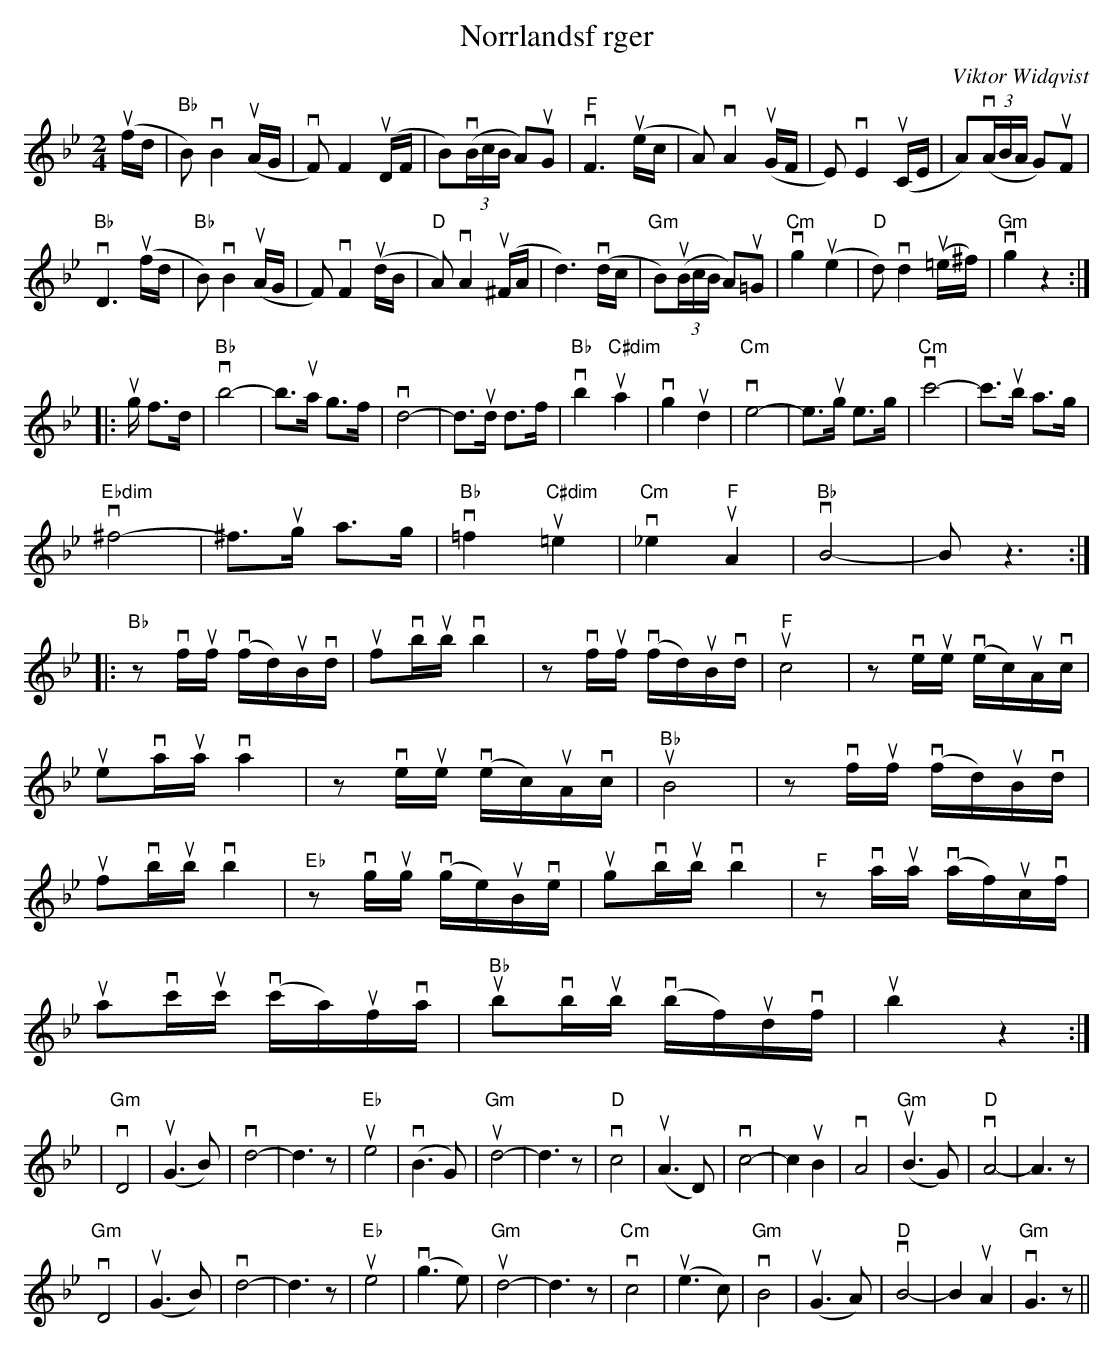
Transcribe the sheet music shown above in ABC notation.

X:1
T:Norrlandsf rger
M:2/4
C:Viktor Widqvist
L:1/8
K:Bb
u(f/d/ |"Bb" B)vB2u(A/G/ | vF)F2u(D/F/ | B)(v(3B/c/B/ A)uG | "F"vF3u(e/c/ | A)vA2u(G/F/ | E)vE2u(C/E/ | A)(v(3A/B/A/ G)uF |
"Bb" vD3u(f/d/ | "Bb" B)vB2 u(A/G/ | F)vF2u(d/B/ | "D"A)vA2u(^F/A/ | d3)v(d/c/ | "Gm"B)(u(3B/c/B/ A)u=G | "Cm"vg2 (u'e2 | "D"d)vd2u(=e/^f/) | "Gm"vg2z2 :|
|:ug/ f>d | "Bb"vb4- |b3/ua/ g>f | vd4- |d3/ud/ d>f | "Bb"vb2 "C#dim"ua2 | vg2 ud2 | "Cm"ve4- |e3/ug/ e>g |"Cm" vc'4- | c'3/ub/ a>g |
"Ebdim"v^f4- |^f3/ug/ a>g | "Bb"v=f2 "C#dim"u=e2 | "Cm"v_e2 "F"uA2 | "Bb"vB4- | B z3 :|
|:"Bb"zvf/2uf/2 (vf/2d/)2uB/2vd/2 | ufvb/2ub/2 vb2 |zvf/2uf/2 (vf/2d/2)uB/2vd/2 | "F"uc4 |zve/2ue/2 (ve/2c/2)uA/2vc/2 |
ueva/2ua/2 va2 |zve/2ue/2 (ve/2c/2)uA/2vc/2 | "Bb"uB4 |zvf/2uf/2 v(f/2d/2)uB/2vd/2 |
ufvb/2ub/2 vb2 |"Eb"zvg/2ug/2 (vg/2e/2)uB/2ve/2 | ugvb/2ub/2 vb2 |"F"zva/2ua/2 (va/2f/2)uc/2vf/2 |
uavc'/2uc'/2 (vc'/2a/2)uf/2va/2 | "Bb"ubvb/2ub/2 v(b/2f/2)ud/2vf/2 | ub2z2 :|
K:Gm
|"Gm" vD4 | u(G2>B2) | vd4- |d3z| "Eb"ue4 | v(B2>G2) | "Gm"ud4- |d3z| "D"vc4 | u(A2>D2) | vc4- | c2 uB2 | vA4 | "Gm"u(B2>G2) | "D" vA4- | A3z|
"Gm"vD4 | u(G2>B2) | vd4- |d3z| "Eb"ue4 | v(g2>e2) | "Gm"ud4- |d3z|  "Cm"vc4 | u(e2>c2) | "Gm"vB4 | u(G2>A2) | "D"vB4- | B2 uA2 | "Gm"vG3z ||
